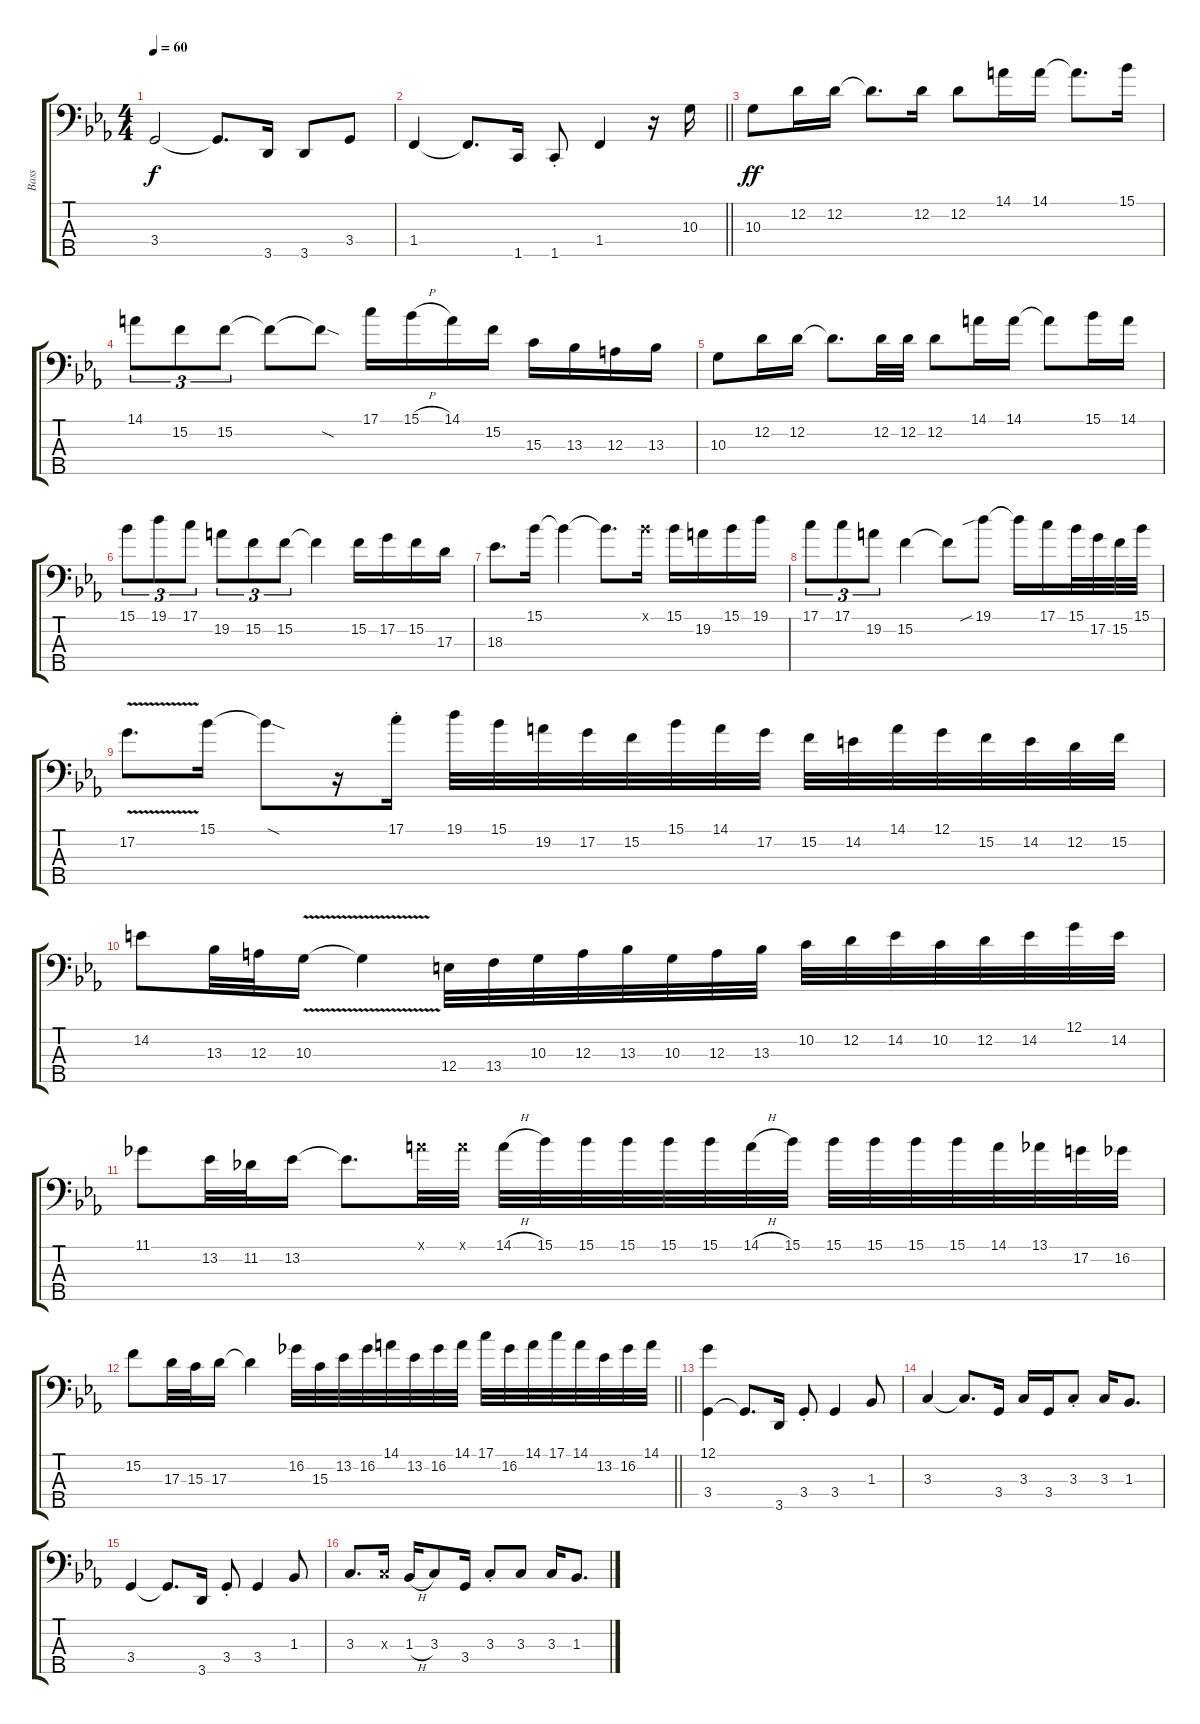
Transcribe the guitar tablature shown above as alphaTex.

\track ("Bass" "Bass") {instrument electricbassfinger}
\staff {score tabs}
\tuning (G2 D2 A1 E1 B0) {hide}
\ts (4 4)
\tempo 60
\clef f4
\ks eb
3.4.2{dy f} 3.4{t}.8{d} 3.5.16 3.5.8 3.4.8 |
\barLineRight lightlight
1.4.4 1.4{t}.8{d} 1.5.16 1.5{st}.8 1.4.4 r.16 10.3.16 |
10.3.8{dy ff} 12.2.16 12.2.16 12.2{t}.8{d} 12.2.16 12.2.8 14.1.16 14.1.16 14.1{t}.8{d} 15.1.16 |
14.1.8{tu (3 2)} 15.2.8{tu (3 2)} 15.2.8{tu (3 2)} 15.2{t}.8 15.2{sod t}.8 17.1.16 15.1{h}.16 14.1.16 15.2.16 15.3.16 13.3.16 12.3.16 13.3.16 |
10.3.8 12.2.16 12.2.16 12.2{t}.8{d} 12.2.32 12.2.32 12.2.8 14.1.16 14.1.16 14.1{t}.8 15.1.16 14.1.16 |
15.1.8{tu (3 2)} 19.1.8{tu (3 2)} 17.1.8{tu (3 2)} 19.2.8{tu (3 2)} 15.2.8{tu (3 2)} 15.2.8{tu (3 2)} 15.2{t}.4 15.2.16 17.2.16 15.2.16 17.3.16 |
18.3.8{d} 15.1.16 15.1{t}.4 15.1{t}.8{d} 15.1{x}.16 15.1.16 19.2.16 15.1.16 19.1.16 |
17.1.8{tu (3 2)} 17.1.8{tu (3 2)} 19.2.8{tu (3 2)} 15.2.4 15.2{t}.8 19.1{sib}.8 19.1{t}.16 17.1.16 15.1.32 17.2.32 15.2.32 15.1.32 |
17.2{v}.8{d} 15.1.16 15.1{sod t}.8 r.16 17.1{st}.16 19.1.32 15.1.32 19.2.32 17.2.32 15.2.32 15.1.32 14.1.32 17.2.32 15.2.32 14.2.32 14.1.32 12.1.32 15.2.32 14.2.32 12.2.32 15.2.32 |
14.2.8 13.3.32 12.3.32 10.3{v}.16 10.3{v t}.4 12.4.32 13.4.32 10.3.32 12.3.32 13.3.32 10.3.32 12.3.32 13.3.32 10.2.32 12.2.32 14.2.32 10.2.32 12.2.32 14.2.32 12.1.32 14.2.32 |
11.1.8 13.2.32 11.2.32 13.2.16 13.2{t}.8{d} 14.1{x}.32 14.1{x}.32 14.1{h}.32 15.1.32 15.1.32 15.1.32 15.1.32 15.1.32 14.1{h}.32 15.1.32 15.1.32 15.1.32 15.1.32 15.1.32 14.1.32 13.1.32 17.2.32 16.2.32 |
\barLineRight lightlight
15.2.8 17.3.32 15.3.32 17.3.16 17.3{t}.4 16.2.32 15.3.32 13.2.32 16.2.32 14.1.32 13.2.32 16.2.32 14.1.32 17.1.32 16.2.32 14.1.32 17.1.32 14.1.32 13.2.32 16.2.32 14.1.32 |
(12.1 3.4).4 3.4{t}.8{d} 3.5.16 3.4{st}.8 3.4.4 1.3.8 |
3.3.4 3.3{t}.8{d} 3.4.16 3.3.16 3.4.16 3.3{st}.8 3.3.16 1.3.8{d} |
3.4.4 3.4{t}.8{d} 3.5.16 3.4{st}.8 3.4.4 1.3.8 |
3.3.8{d} 3.3{x}.16 1.3{h}.16 3.3.8 3.4.16 3.3{st}.8 3.3.8 3.3.16 1.3.8{d}
